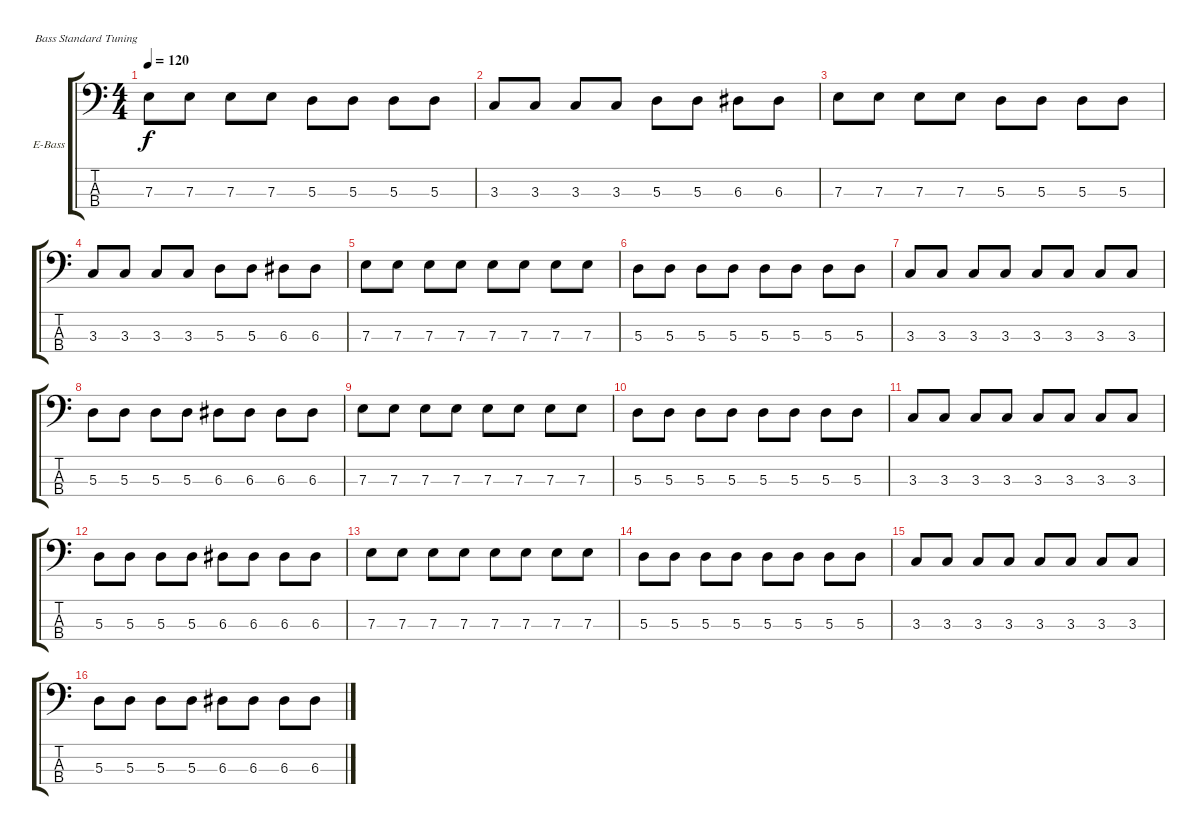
\defaultSystemsLayout 4
\bracketExtendMode groupsimilarinstruments
\firstSystemTrackNameOrientation horizontal
\otherSystemsTrackNameOrientation horizontal
\track ("Electric Bass" "E-Bass") {instrument electricbassfinger}
\staff {score tabs}
\tuning (G2 D2 A1 E1)
\ts (4 4)
\tempo 120
\clef f4
\scale
0.333333
\ks c
7.3.8{dy f} 7.3.8 7.3.8 7.3.8 5.3.8 5.3.8 5.3.8 5.3.8 |
\scale
0.333333 3.3.8 3.3.8 3.3.8 3.3.8 5.3.8 5.3.8 6.3.8 6.3.8 |
\scale
0.333333 7.3.8 7.3.8 7.3.8 7.3.8 5.3.8 5.3.8 5.3.8 5.3.8 |
\scale
0.333333 3.3.8 3.3.8 3.3.8 3.3.8 5.3.8 5.3.8 6.3.8 6.3.8 |
\scale
0.333333 7.3.8 7.3.8 7.3.8 7.3.8 7.3.8 7.3.8 7.3.8 7.3.8 |
\scale
0.333333 5.3.8 5.3.8 5.3.8 5.3.8 5.3.8 5.3.8 5.3.8 5.3.8 |
\scale
0.333333 3.3.8 3.3.8 3.3.8 3.3.8 3.3.8 3.3.8 3.3.8 3.3.8 |
\scale
0.333333 5.3.8 5.3.8 5.3.8 5.3.8 6.3.8 6.3.8 6.3.8 6.3.8 |
\scale
0.333333 7.3.8 7.3.8 7.3.8 7.3.8 7.3.8 7.3.8 7.3.8 7.3.8 |
\scale
0.333333 5.3.8 5.3.8 5.3.8 5.3.8 5.3.8 5.3.8 5.3.8 5.3.8 |
\scale
0.333333 3.3.8 3.3.8 3.3.8 3.3.8 3.3.8 3.3.8 3.3.8 3.3.8 |
\scale
0.333333 5.3.8 5.3.8 5.3.8 5.3.8 6.3.8 6.3.8 6.3.8 6.3.8 |
\scale
0.333333 7.3.8 7.3.8 7.3.8 7.3.8 7.3.8 7.3.8 7.3.8 7.3.8 |
\scale
0.333333 5.3.8 5.3.8 5.3.8 5.3.8 5.3.8 5.3.8 5.3.8 5.3.8 |
\scale
0.333333 3.3.8 3.3.8 3.3.8 3.3.8 3.3.8 3.3.8 3.3.8 3.3.8 |
\scale
0.333333 5.3.8 5.3.8 5.3.8 5.3.8 6.3.8 6.3.8 6.3.8 6.3.8
